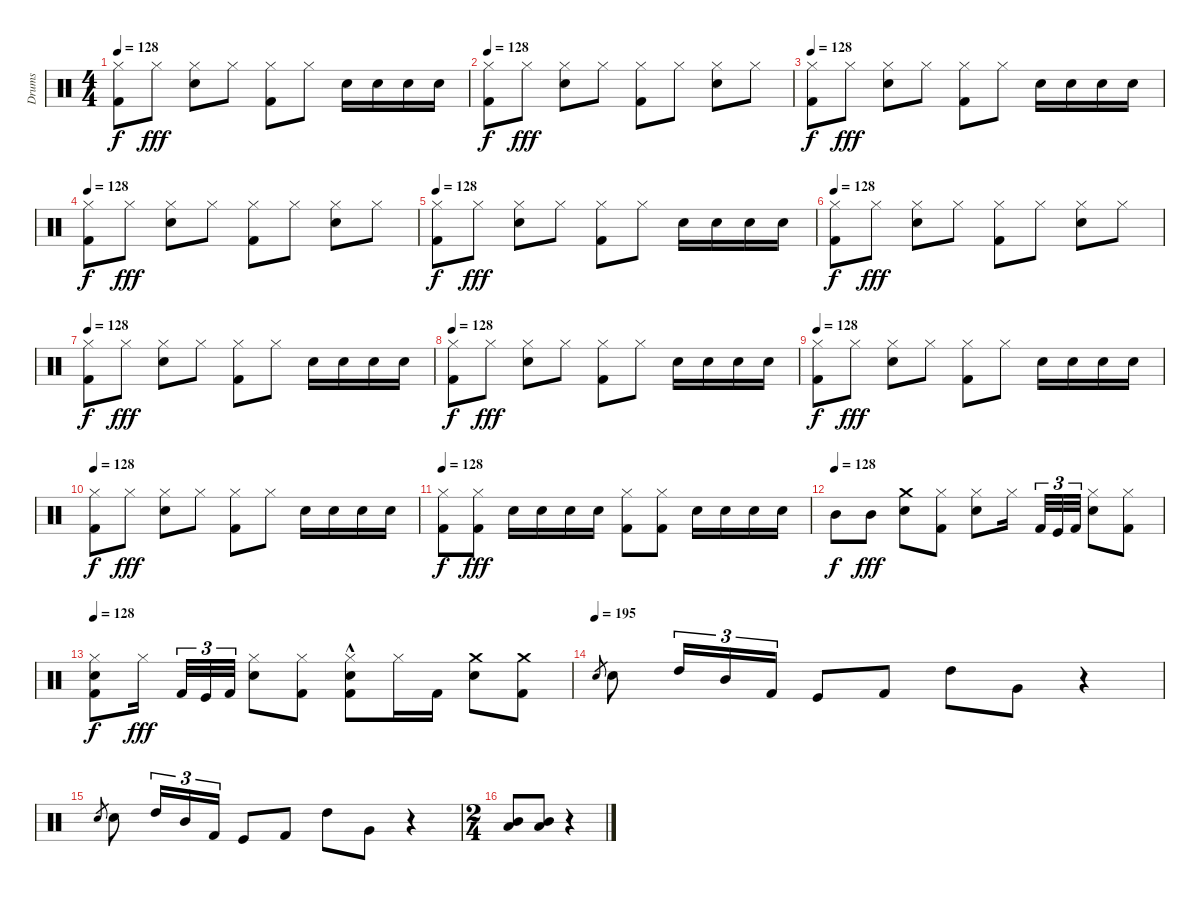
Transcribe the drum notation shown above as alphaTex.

\track ("Drums" "Drums") {instrument percussion}
\staff {score}
\articulation defaults
\ts (4 4)
\tempo 128
\clef neutral
\ks c
("Hi-Hat (closed)" "Kick (hit) 2").8{dy f} "Hi-Hat (closed)".8{dy fff} ("Snare (hit) 2" "Hi-Hat (closed)").8 "Hi-Hat (closed)".8 ("Hi-Hat (closed)" "Kick (hit) 2").8 "Hi-Hat (closed)".8 "Snare (hit) 2".16 "Snare (hit) 2".16 "Snare (hit) 2".16 "Snare (hit) 2".16 |
\tempo 128
("Hi-Hat (closed)" "Kick (hit) 2").8{dy f} "Hi-Hat (closed)".8{dy fff} ("Snare (hit) 2" "Hi-Hat (closed)").8 "Hi-Hat (closed)".8 ("Hi-Hat (closed)" "Kick (hit) 2").8 "Hi-Hat (closed)".8 ("Snare (hit) 2" "Hi-Hat (closed)").8 "Hi-Hat (closed)".8 |
\tempo 128
("Hi-Hat (closed)" "Kick (hit) 2").8{dy f} "Hi-Hat (closed)".8{dy fff} ("Snare (hit) 2" "Hi-Hat (closed)").8 "Hi-Hat (closed)".8 ("Hi-Hat (closed)" "Kick (hit) 2").8 "Hi-Hat (closed)".8 "Snare (hit) 2".16 "Snare (hit) 2".16 "Snare (hit) 2".16 "Snare (hit) 2".16 |
\tempo 128
("Hi-Hat (closed)" "Kick (hit) 2").8{dy f} "Hi-Hat (closed)".8{dy fff} ("Snare (hit) 2" "Hi-Hat (closed)").8 "Hi-Hat (closed)".8 ("Hi-Hat (closed)" "Kick (hit) 2").8 "Hi-Hat (closed)".8 ("Snare (hit) 2" "Hi-Hat (closed)").8 "Hi-Hat (closed)".8 |
\tempo 128
("Hi-Hat (closed)" "Kick (hit) 2").8{dy f} "Hi-Hat (closed)".8{dy fff} ("Snare (hit) 2" "Hi-Hat (closed)").8 "Hi-Hat (closed)".8 ("Hi-Hat (closed)" "Kick (hit) 2").8 "Hi-Hat (closed)".8 "Snare (hit) 2".16 "Snare (hit) 2".16 "Snare (hit) 2".16 "Snare (hit) 2".16 |
\tempo 128
("Hi-Hat (closed)" "Kick (hit) 2").8{dy f} "Hi-Hat (closed)".8{dy fff} ("Snare (hit) 2" "Hi-Hat (closed)").8 "Hi-Hat (closed)".8 ("Hi-Hat (closed)" "Kick (hit) 2").8 "Hi-Hat (closed)".8 ("Snare (hit) 2" "Hi-Hat (closed)").8 "Hi-Hat (closed)".8 |
\tempo 128
("Hi-Hat (closed)" "Kick (hit) 2").8{dy f} "Hi-Hat (closed)".8{dy fff} ("Snare (hit) 2" "Hi-Hat (closed)").8 "Hi-Hat (closed)".8 ("Hi-Hat (closed)" "Kick (hit) 2").8 "Hi-Hat (closed)".8 "Snare (hit) 2".16 "Snare (hit) 2".16 "Snare (hit) 2".16 "Snare (hit) 2".16 |
\tempo 128
("Hi-Hat (closed)" "Kick (hit) 2").8{dy f} "Hi-Hat (closed)".8{dy fff} ("Snare (hit) 2" "Hi-Hat (closed)").8 "Hi-Hat (closed)".8 ("Hi-Hat (closed)" "Kick (hit) 2").8 "Hi-Hat (closed)".8 "Snare (hit) 2".16 "Snare (hit) 2".16 "Snare (hit) 2".16 "Snare (hit) 2".16 |
\tempo 128
("Hi-Hat (closed)" "Kick (hit) 2").8{dy f} "Hi-Hat (closed)".8{dy fff} ("Snare (hit) 2" "Hi-Hat (closed)").8 "Hi-Hat (closed)".8 ("Hi-Hat (closed)" "Kick (hit) 2").8 "Hi-Hat (closed)".8 "Snare (hit) 2".16 "Snare (hit) 2".16 "Snare (hit) 2".16 "Snare (hit) 2".16 |
\tempo 128
("Hi-Hat (closed)" "Kick (hit) 2").8{dy f} "Hi-Hat (closed)".8{dy fff} ("Snare (hit) 2" "Hi-Hat (closed)").8 "Hi-Hat (closed)".8 ("Hi-Hat (closed)" "Kick (hit) 2").8 "Hi-Hat (closed)".8 "Snare (hit) 2".16 "Snare (hit) 2".16 "Snare (hit) 2".16 "Snare (hit) 2".16 |
\tempo 128
("Hi-Hat (closed)" "Kick (hit) 2").8{dy f} ("Kick (hit) 2" "Hi-Hat (closed)").8{dy fff} "Snare (hit) 2".16 "Snare (hit) 2".16 "Snare (hit) 2".16 "Snare (hit) 2".16 ("Kick (hit) 2" "Hi-Hat (closed)").8 ("Kick (hit) 2" "Hi-Hat (closed)").8 "Snare (hit) 2".16 "Snare (hit) 2".16 "Snare (hit) 2".16 "Snare (hit) 2".16 |
\tempo (128)
"Mid Tom (hit)".8{dy f} "Mid Tom (hit)".8{dy fff} ("Crash medium (hit)" "Snare (hit) 2").8 ("Kick (hit) 2" "Hi-Hat (closed)").8 ("Snare (hit) 2" "Hi-Hat (closed)").8 "Hi-Hat (closed)".16 "Kick (hit) 2".32{tu (3 2)} "Kick (hit)".32{tu (3 2)} "Kick (hit) 2".32{tu (3 2)} ("Snare (hit) 2" "Hi-Hat (closed)").8 ("Kick (hit) 2" "Hi-Hat (closed)").8 |
\tempo 128
("Hi-Hat (closed)" "Snare (hit) 2" "Kick (hit) 2").8{dy f} "Hi-Hat (closed)".16{dy fff} "Kick (hit) 2".32{tu (3 2)} "Kick (hit)".32{tu (3 2)} "Kick (hit) 2".32{tu (3 2)} ("Snare (hit) 2" "Hi-Hat (closed)").8 ("Hi-Hat (closed)" "Kick (hit) 2").8 ("Snare (hit) 2" "Hi-Hat (closed)" "Kick (hit) 2"{hac}).8 "Hi-Hat (closed)".16 "Kick (hit) 2".16 ("Crash medium (hit)" "Snare (hit) 2").8 ("Crash medium (hit)" "Kick (hit) 2").8 |
\tempo (195)
"Snare (hit) 2".8{gr} "Snare (hit) 2".8 "High Tom (hit)".16{tu (3 2)} "Mid Tom (hit)".16{tu (3 2)} "Kick (hit) 2".16{tu (3 2)} "Kick (hit)".8 "Kick (hit) 2".8 "High Tom (hit)".8 "Very Low Tom (hit)".8 r.4 |
"Snare (hit) 2".8{gr} "Snare (hit) 2".8 "High Tom (hit)".16{tu (3 2)} "Mid Tom (hit)".16{tu (3 2)} "Kick (hit) 2".16{tu (3 2)} "Kick (hit)".8 "Kick (hit) 2".8 "High Tom (hit)".8 "Very Low Tom (hit)".8 r.4 |
\ts (2 4)
("Mid Tom (hit)" "Low Tom (hit)").8 ("Mid Tom (hit)" "Low Tom (hit)").8 r.4
